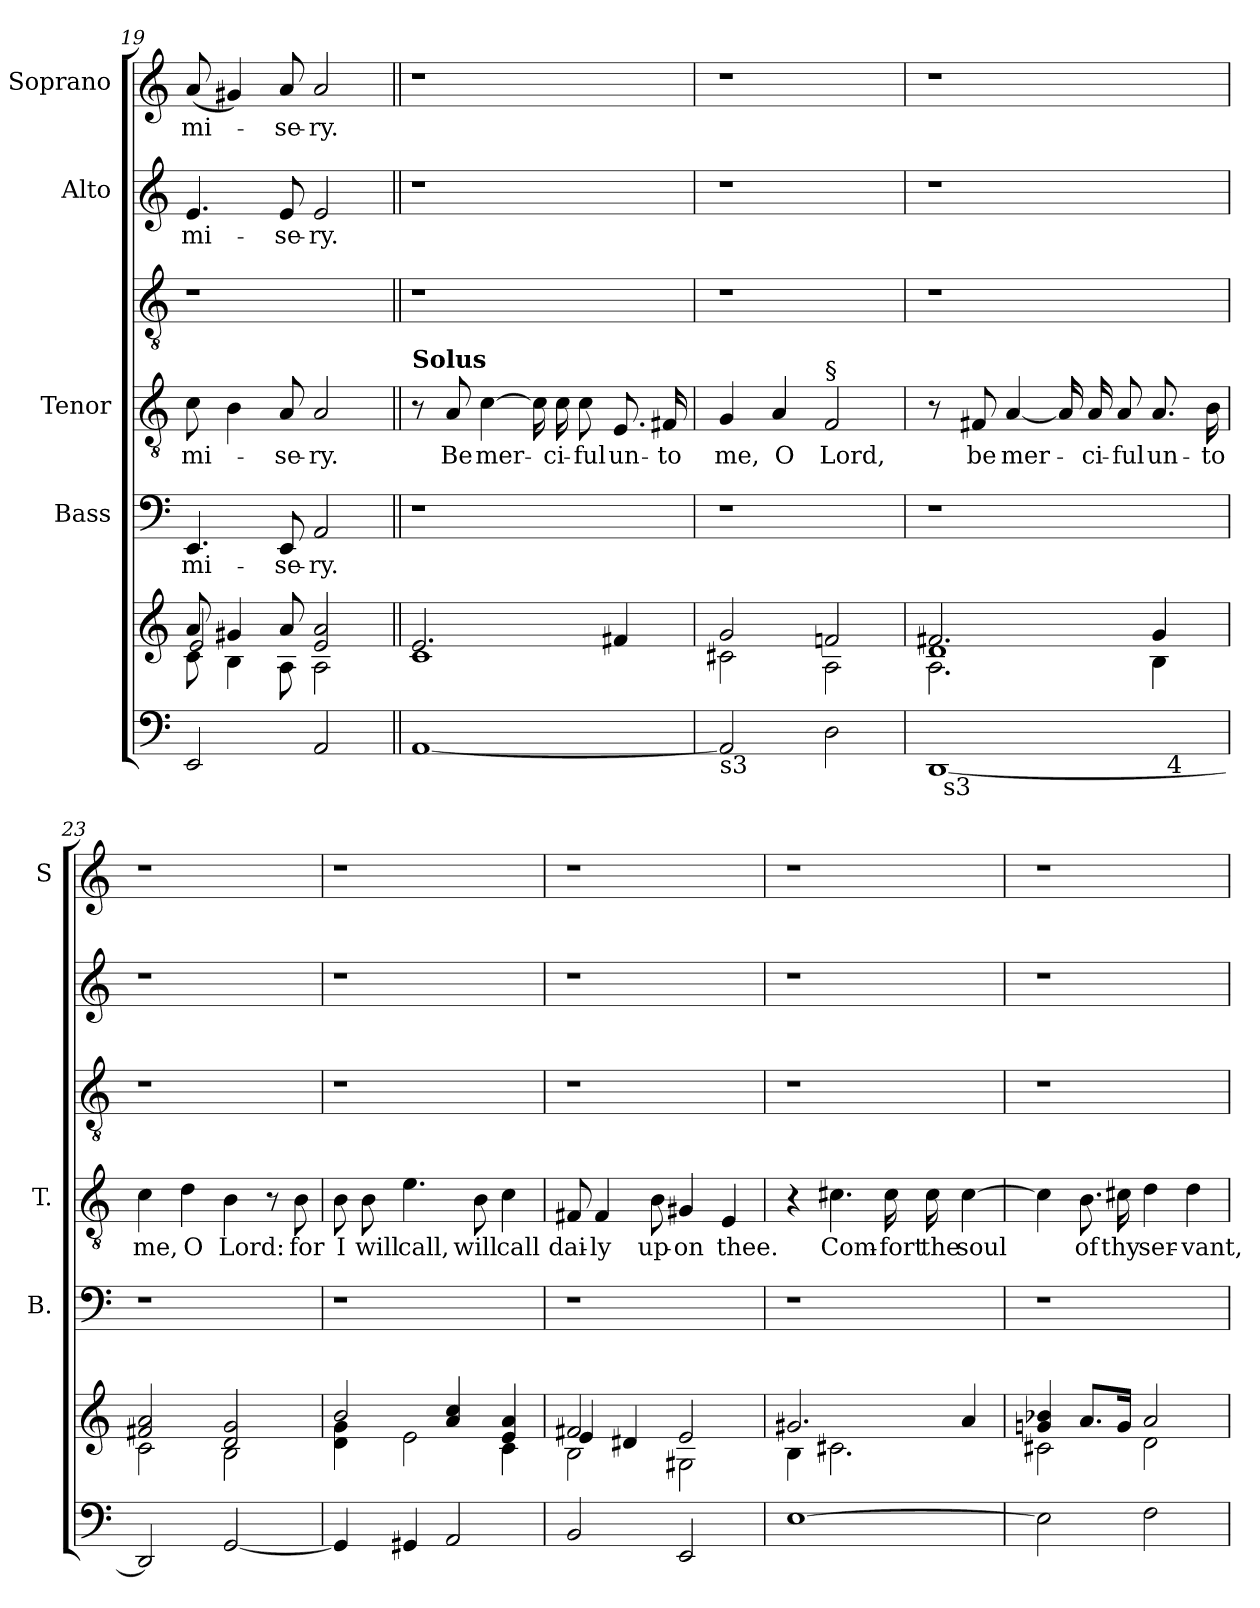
**kern	**kern	**kern	**text	**kern	**text	**kern	**kern	**text	**kern	**text
*part5	*part5	*part4	*part4	*part3	*part3	*part3	*part2	*part2	*part1	*part1
*staff7	*staff6	*staff5	*staff5	*staff4	*staff4	*staff3	*staff2	*staff2	*staff1	*staff1
*	*	*I"Bass	*	*I"Tenor	*	*	*I"Alto	*	*I"Soprano	*
*	*	*I'B.	*	*I'T.	*	*	*	*	*I'S	*
*clefF4	*clefG2	*clefF4	*	*clefGv2	*	*clefGv2	*clefG2	*	*clefG2	*
*	*	*	*	*ITrd7c12	*	*ITrd7c12	*	*	*	*
*k[]	*k[]	*k[]	*	*k[]	*	*k[]	*k[]	*	*k[]	*
*C:	*C:	*C:	*	*C:	*	*C:	*C:	*	*C:	*
=19	=19	=19	=19	=19	=19	=19	=19	=19	=19	=19
*	*^	*	*	*	*	*	*	*	*	*
*	*	*^	*	*	*	*	*	*	*	*	*
!	!	!	!	!	!LO:LY:b	!	!LO:LY:b	!	!	!LO:LY:b	!	!LO:LY:b
2EE/	8a/	8c\	2e/	4.EE/	mi-	8C\	mi-	1r	4.e/	mi-	(<8a/	mi-
.	4g#X/	4B\	.	.	.	4BB\	.	.	.	.	4g#X/)	.
!	!	!	!	!	!LO:LY:b	!	!LO:LY:b	!	!	!LO:LY:b	!	!LO:LY:b
.	8a/	8A\	.	8EE/	-se-	8AA/	-se-	.	8e/	-se-	8a/	-se-
!	!	!	!	!	!LO:LY:b	!	!LO:LY:b	!	!	!LO:LY:b	!	!LO:LY:b
2AA/	2e/ 2a/	2A\	2ryy	2AA/	-ry.	2AA/	-ry.	.	2e/	-ry.	2a/	-ry.
!!LO:LB:g=z
=20||	=20||	=20||	=20||	=20||	=20||	=20||	=20||	=20||	=20||	=20||	=20||	=20||
!	!	!	!	!	!	!LO:TX:a:B:t=Solus	!	!	!	!	!	!
*	*	*v	*v	*	*	*	*	*	*	*	*	*
[<1AA	2.e/	1c	1r	.	8r	.	1r	1r	.	1r	.
!	!	!	!	!	!	!LO:LY:b	!	!	!	!	!
.	.	.	.	.	8AA/	Be	.	.	.	.	.
!	!	!	!	!	!	!LO:LY:b	!	!	!	!	!
.	.	.	.	.	[>4C\	mer-	.	.	.	.	.
.	.	.	.	.	16C\]	.	.	.	.	.	.
!	!	!	!	!	!	!LO:LY:b	!	!	!	!	!
.	.	.	.	.	16C\	-ci-	.	.	.	.	.
!	!	!	!	!	!	!LO:LY:b	!	!	!	!	!
.	.	.	.	.	8C\	-ful	.	.	.	.	.
!	!	!	!	!	!	!LO:LY:b	!	!	!	!	!
.	4f#X/	.	.	.	8.EE/	un-	.	.	.	.	.
!	!	!	!	!	!	!LO:LY:b	!	!	!	!	!
.	.	.	.	.	16FF#X/	-to	.	.	.	.	.
=21	=21	=21	=21	=21	=21	=21	=21	=21	=21	=21	=21
!LO:TX:b:t=s3	!	!	!	!	!	!	!	!	!	!	!
!	!	!	!	!	!	!LO:LY:b	!	!	!	!	!
2AA/]	2g/	2c#X\	1r	.	4GG/	me,	1r	1r	.	1r	.
!	!	!	!	!	!	!LO:LY:b	!	!	!	!	!
.	.	.	.	.	4AA/	O	.	.	.	.	.
!	!	!	!	!	!LO:TX:a:t=§	!	!	!	!	!	!
!	!	!	!	!	!	!LO:LY:b	!	!	!	!	!
2D\	2fn/	2A\	.	.	2FF/	Lord,	.	.	.	.	.
=22	=22	=22	=22	=22	=22	=22	=22	=22	=22	=22	=22
*^	*	*^	*	*	*	*	*	*	*	*	*
*	*^	*	*	*	*	*	*	*	*	*	*	*	*
[<1DD	32ryy	2ryy	2.f#X/	2.A\	1d	1r	.	8r	.	1r	1r	.	1r	.
!	!LO:TX:b:t=s3	!	!	!	!	!	!	!	!	!	!	!	!	!
.	2ryy	.	.	.	.	.	.	.	.	.	.	.	.	.
!	!	!	!	!	!	!	!	!	!LO:LY:b	!	!	!	!	!
.	.	.	.	.	.	.	.	8FF#X/	be	.	.	.	.	.
!	!	!	!	!	!	!	!	!	!LO:LY:b	!	!	!	!	!
.	.	.	.	.	.	.	.	[<4AA/	mer-	.	.	.	.	.
.	.	4ryy	.	.	.	.	.	16AA/]	.	.	.	.	.	.
.	4...ryy	.	.	.	.	.	.	.	.	.	.	.	.	.
!	!	!	!	!	!	!	!	!	!LO:LY:b	!	!	!	!	!
.	.	.	.	.	.	.	.	16AA/	-ci-	.	.	.	.	.
!	!	!	!	!	!	!	!	!	!LO:LY:b	!	!	!	!	!
.	.	.	.	.	.	.	.	8AA/	-ful	.	.	.	.	.
!	!	!	!	!	!	!	!	!	!LO:LY:b	!	!	!	!	!
.	.	32ryy	4g/	4B\	.	.	.	8.AA/	un-	.	.	.	.	.
!	!	!LO:TX:b:t=4	!	!	!	!	!	!	!	!	!	!	!	!
.	.	8..ryy	.	.	.	.	.	.	.	.	.	.	.	.
!	!	!	!	!	!	!	!	!	!LO:LY:b	!	!	!	!	!
.	.	.	.	.	.	.	.	16BB\	-to	.	.	.	.	.
*	*	*	*	*v	*v	*	*	*	*	*	*	*	*	*
!!LO:LB:g=z
=23	=23	=23	=23	=23	=23	=23	=23	=23	=23	=23	=23	=23	=23
!	!	!	!	!	!	!	!	!LO:LY:b	!	!	!	!	!
*v	*v	*v	*	*	*	*	*	*	*	*	*	*	*
2DD/]	2f#X/ 2a/	2c\	1r	.	4C\	me,	1r	1r	.	1r	.
!	!	!	!	!	!	!LO:LY:b	!	!	!	!	!
.	.	.	.	.	4D\	O	.	.	.	.	.
!	!	!	!	!	!	!LO:LY:b	!	!	!	!	!
[<2GG/	2d/ 2g/	2B\	.	.	4BB\	Lord:	.	.	.	.	.
.	.	.	.	.	8r	.	.	.	.	.	.
!	!	!	!	!	!	!LO:LY:b	!	!	!	!	!
.	.	.	.	.	8BB\	for	.	.	.	.	.
=24	=24	=24	=24	=24	=24	=24	=24	=24	=24	=24	=24
!	!	!	!	!	!	!LO:LY:b	!	!	!	!	!
4GG/]	2b/	4d\ 4g\	1r	.	8BB\	I	1r	1r	.	1r	.
!	!	!	!	!	!	!LO:LY:b	!	!	!	!	!
.	.	.	.	.	8BB\	will	.	.	.	.	.
!	!	!	!	!	!	!LO:LY:b	!	!	!	!	!
4GG#X/	.	2e\	.	.	4.E\	call,	.	.	.	.	.
2AA/	4a/ 4cc/	.	.	.	.	.	.	.	.	.	.
!	!	!	!	!	!	!LO:LY:b	!	!	!	!	!
.	.	.	.	.	8BB\	will	.	.	.	.	.
!	!	!	!	!	!	!LO:LY:b	!	!	!	!	!
.	4e/ 4a/	4c\	.	.	4C\	call	.	.	.	.	.
=25	=25	=25	=25	=25	=25	=25	=25	=25	=25	=25	=25
*	*	*^	*	*	*	*	*	*	*	*	*
!	!	!	!	!	!	!	!LO:LY:b	!	!	!	!	!
2BB/	2f#X/	2B\	4e/	1r	.	8FF#X/	dai-	1r	1r	.	1r	.
!	!	!	!	!	!	!	!LO:LY:b	!	!	!	!	!
.	.	.	.	.	.	4FF#/	-ly	.	.	.	.	.
.	.	.	4d#X/	.	.	.	.	.	.	.	.	.
!	!	!	!	!	!	!	!LO:LY:b	!	!	!	!	!
.	.	.	.	.	.	8BB\	up-	.	.	.	.	.
!	!	!	!	!	!	!	!LO:LY:b	!	!	!	!	!
2EE/	2e/	2G#X\	2ryy	.	.	4GG#X/	-on	.	.	.	.	.
!	!	!	!	!	!	!	!LO:LY:b	!	!	!	!	!
.	.	.	.	.	.	4EE/	thee.	.	.	.	.	.
*	*	*v	*v	*	*	*	*	*	*	*	*	*
!!LO:LB:g=z
=26	=26	=26	=26	=26	=26	=26	=26	=26	=26	=26	=26
[>1E	2.g#X/	4B\	1r	.	4r	.	1r	1r	.	1r	.
!	!	!	!	!	!	!LO:LY:b	!	!	!	!	!
.	.	2.c#X\	.	.	4.C#X\	Com-	.	.	.	.	.
!	!	!	!	!	!	!LO:LY:b	!	!	!	!	!
.	.	.	.	.	16C#\	-fort	.	.	.	.	.
!	!	!	!	!	!	!LO:LY:b	!	!	!	!	!
.	.	.	.	.	16C#\	the	.	.	.	.	.
!	!	!	!	!	!	!LO:LY:b	!	!	!	!	!
.	4a/	.	.	.	[>4C#\	soul	.	.	.	.	.
=27	=27	=27	=27	=27	=27	=27	=27	=27	=27	=27	=27
2E\]	4gn/ 4b-X/	2c#\	1r	.	4C#\]	.	1r	1r	.	1r	.
!	!	!	!	!	!	!LO:LY:b	!	!	!	!	!
.	8.a/L	.	.	.	8.BB\	of	.	.	.	.	.
!	!	!	!	!	!	!LO:LY:b	!	!	!	!	!
.	16g/Jk	.	.	.	16C#X\	thy	.	.	.	.	.
!	!	!	!	!	!	!LO:LY:b	!	!	!	!	!
2F\	2a/	2d\	.	.	4D\	ser-	.	.	.	.	.
!	!	!	!	!	!	!LO:LY:b	!	!	!	!	!
.	.	.	.	.	4D\	-vant,	.	.	.	.	.
*	*v	*v	*	*	*	*	*	*	*	*	*
=	=	=	=	=	=	=	=	=	=	=
*-	*-	*-	*-	*-	*-	*-	*-	*-	*-	*-
